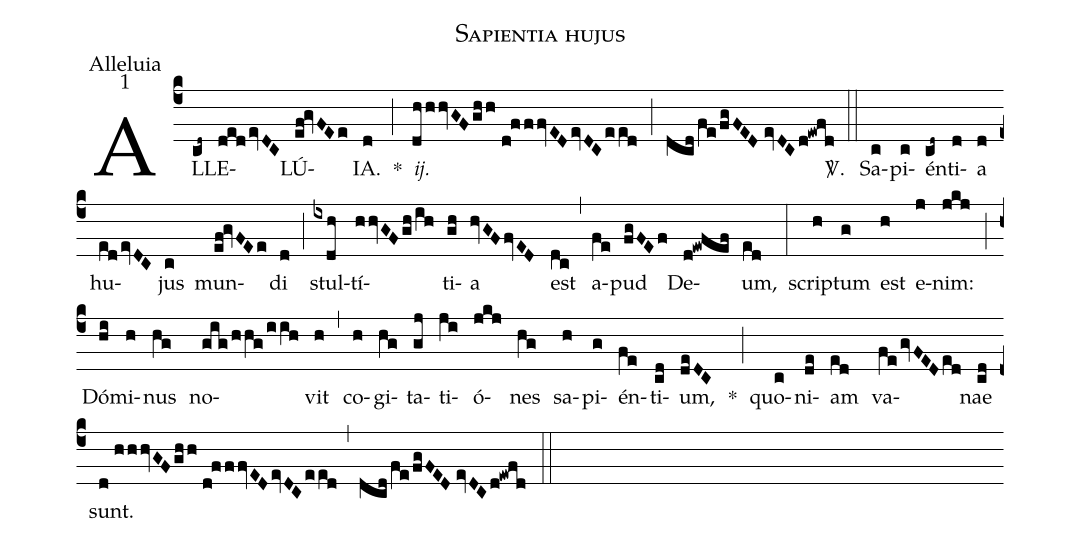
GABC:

name:Sapientia hujus;
office-part:Alleluia;
mode:1;
%%
(c4) AL(cd~)LE(ded/evDC)LÚ(ef!gvFEe)IA.(d) *(;) <i>ij.</i>(dhhhvGF/ghh//d!fffvED/evDC/eed) (;) (dcd/fe/fgFED//evDC/d!ewfd) <sp>V/</sp>.(::) Sa(c)pi(c)én(cd~)ti(d)a(d) hu(ed/evDC)jus(c) mun(ef!gvFEe)di(d) (;) stul(ixdh)tí(hhvGF/gh/ih)ti(gh)a(hvGF/fvED) est(dc) (,) a(fe)pud(fgFEf) De(d!ewfef)um,(ed) (:) scrip(h)tum(g) est(h) e(j)nim:(jkj) (;) Dó(hi)mi(h)nus(hg) no(gig/hhg/iih)vit(h) (,) co(h)gi(hg)ta(gj)ti(ji)ó(jkj)nes(hg) sa(h)pi(g)én(fe)ti(cd)um,(deDC) *(;) quo(c)ni(de)am(ed) va(fe/gvFED/ed)nae(cd) sunt.(d//hhhvGF/ghh//d!fffvED/evDC/eed) (,) (dcd/fe/fgFED//evDC/d!ewfd) (::)
